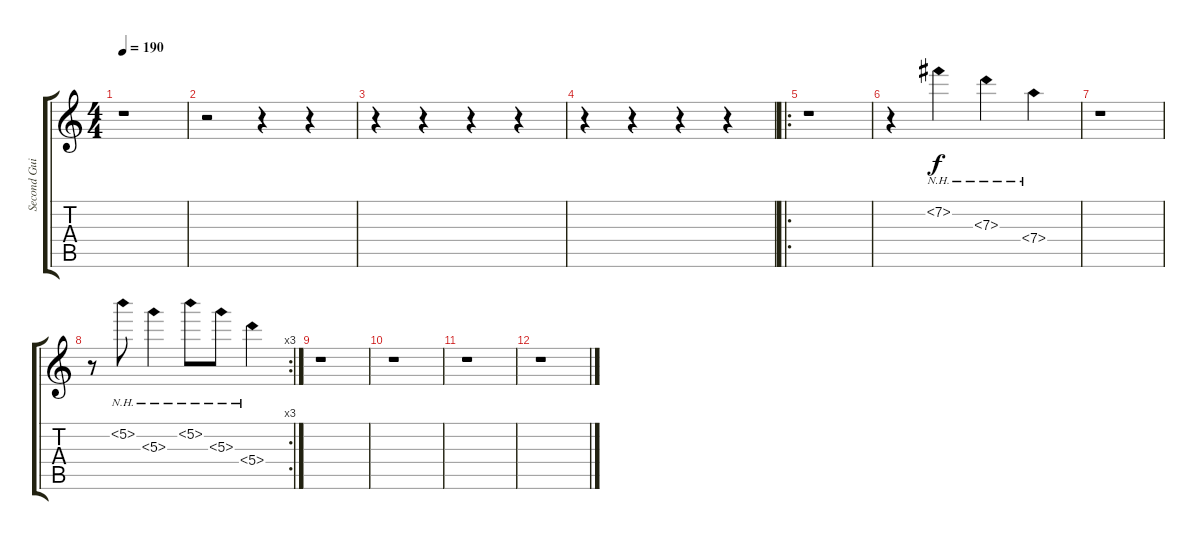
\track ("Second Guitar (auch natural...)" "Second Gui") {instrument distortionguitar}
\staff {score tabs}
\tuning (E4 B3 G3 D3 A2 E2) {hide}
\ts (4 4)
\tempo 190
\clef g2
\ks c
r.1{dy f} |
r.2 r.4 r.4 |
r.4 r.4 r.4 r.4 |
r.4 r.4 r.4 r.4 |
\ro
r.1 |
r.4 7.2{nh}.4 7.3{nh}.4 7.4{nh}.4 |
r.1 |
\rc 3
r.8 5.2{nh}.8 5.3{nh}.4 5.2{nh}.8 5.3{nh}.8 5.4{nh}.4 |
r.1 |
r.1 |
r.1 |
r.1
